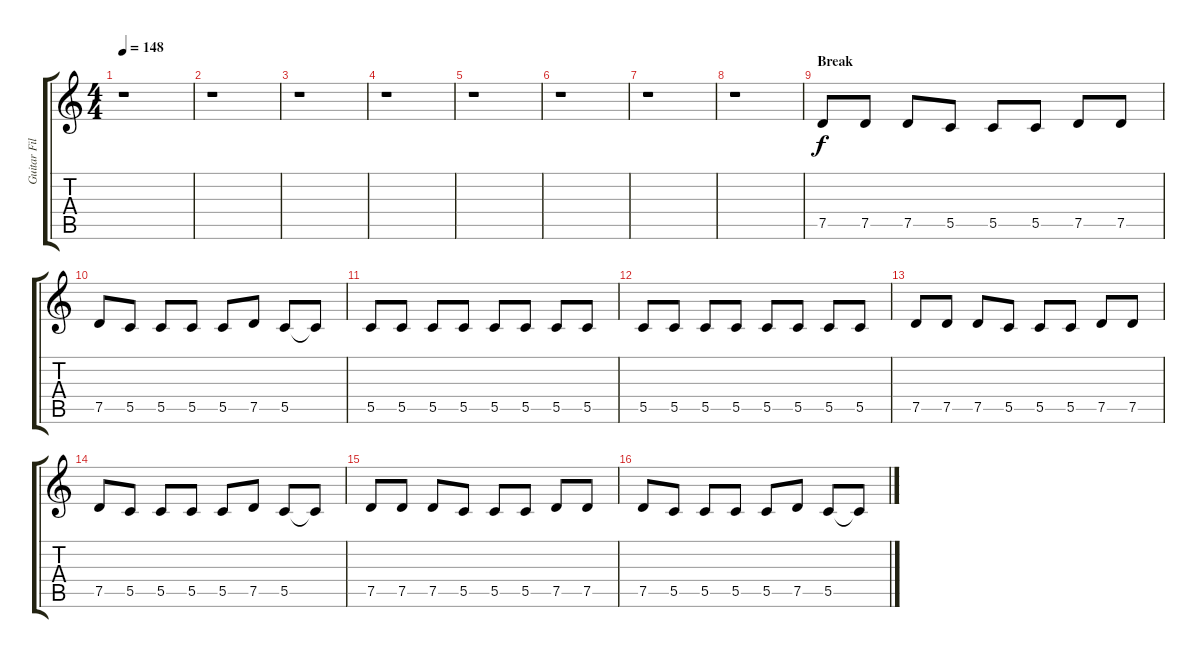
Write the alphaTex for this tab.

\track ("Guitar Fills" "Guitar Fil") {instrument electricguitarmuted}
\staff {score tabs}
\tuning (D4 A3 F3 C3 G2 C2) {hide}
\ts (4 4)
\tempo 148
\clef g2
\ks c
r.1{dy f} |
r.1 |
r.1 |
r.1 |
r.1 |
r.1 |
r.1 |
r.1 |
\section ("" "Break")
7.5.8 7.5.8 7.5.8 5.5.8 5.5.8 5.5.8 7.5.8 7.5.8 |
7.5.8 5.5.8 5.5.8 5.5.8 5.5.8 7.5.8 5.5.8 5.5{t}.8 |
5.5.8 5.5.8 5.5.8 5.5.8 5.5.8 5.5.8 5.5.8 5.5.8 |
5.5.8 5.5.8 5.5.8 5.5.8 5.5.8 5.5.8 5.5.8 5.5.8 |
7.5.8 7.5.8 7.5.8 5.5.8 5.5.8 5.5.8 7.5.8 7.5.8 |
7.5.8 5.5.8 5.5.8 5.5.8 5.5.8 7.5.8 5.5.8 5.5{t}.8 |
7.5.8 7.5.8 7.5.8 5.5.8 5.5.8 5.5.8 7.5.8 7.5.8 |
7.5.8 5.5.8 5.5.8 5.5.8 5.5.8 7.5.8 5.5.8 5.5{t}.8
